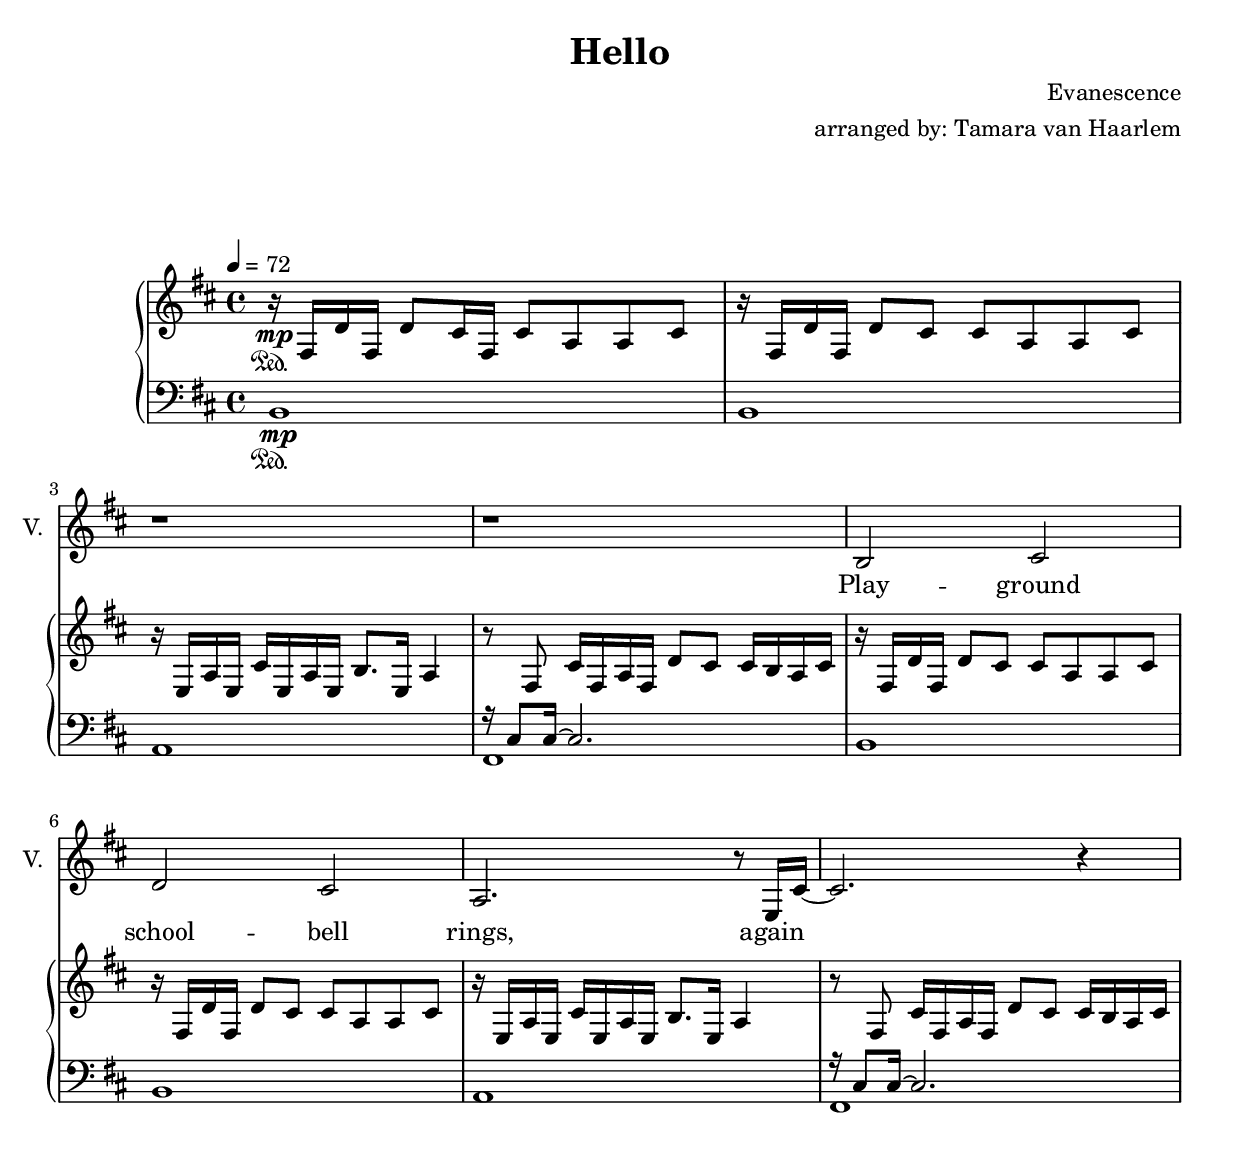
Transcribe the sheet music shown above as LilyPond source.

\include "articulate.ly"
\include "predefined-guitar-fretboards.ly"
\version "2.18.2"

\header {
  title = "Hello"
  composer = "Evanescence"
  arranger = "arranged by: Tamara van Haarlem"
}



voiceStaff= \relative c' {
  \tempo 4=72 \time 4/4 \key b \minor \clef "treble"
  \repeat unfold 4 r1

  %5
  b2 cis |
  d cis |
  a2. r8 e16 cis'~ |
  cis2. r4 |


}

cello= \relative c, {
  \tempo 4=72 \time 4/4 \key b \minor \clef bass
}

upperA= \relative c' {
  r16 fis, d' fis, d'8 cis cis a a cis |
}
upperB= \relative c' {
  r16 e, a e cis' e, a e b'8. e,16 a4 |
}
upperC= \relative c' {
  r8 fis, cis'16 fis, a fis d'8 cis cis16 b a cis |
}

upperStaff= \relative c' {
  \tempo 4=72 \time 4/4 \key b \minor
  r16\mp\sustainOn fis, d' fis, d'8 cis16 fis, cis'8 a a cis |
  \upperA
  \upperB
  \upperC

  %5
  \upperA
  \upperA
  \upperB
  \upperC

}


lowerStaff= \relative c {
  \tempo 4=72 \time 4/4 \key b \minor \clef bass
  b1\mp\sustainOn |
  b |
  a |
  << { \voiceTwo fis } \new Voice { \voiceOne r16 cis'8 cis16~ cis2. } \oneVoice >> |

  %5
  b1 |
  b |
  a |
  << { \voiceTwo fis } \new Voice { \voiceOne r16 cis'8 cis16~ cis2. } \oneVoice >> |

}

myChords= \chordmode {
}

\book {
  \bookOutputSuffix "sheet"
  \score {
    <<
      \new ChordNames { \myChords }
      \new FretBoards { \myChords }
      \new Staff = "voice" <<
        \set Staff.instrumentName = \markup { "Voice" }
        \set Staff.shortInstrumentName = \markup { "V." }
        \set Staff.midiInstrument = "choir aahs"
        \voiceStaff
        \addlyrics {
          Play -- ground school -- bell rings, again

        }
      >>
      \new Staff = "cello" <<
        \set Staff.instrumentName = \markup { "ViolonCello" }
        \set Staff.shortInstrumentName = \markup { "C." }
        \set Staff.midiInstrument = "cello"
        \cello
      >>
      \new PianoStaff = "piano" <<
        \new Staff {
          \set Staff.midiInstrument = "acoustic grand"
          \upperStaff
        }
        \new Staff {
          \set Staff.midiInstrument = "acoustic grand"
          \lowerStaff
        }
      >>
    >>
    \layout {
      \context {
        \Staff \RemoveEmptyStaves
        \override VerticalAxisGroup #'remove-first = ##t
      }
    }
  }
}
\book {
  \bookOutputSuffix "midi"
  \score {
    \unfoldRepeats \articulate <<
      \new Staff = "voice" <<
        \set Staff.instrumentName = \markup { "Voice" }
        \set Staff.shortInstrumentName = \markup { "V." }
        \set Staff.midiInstrument = "choir aahs"
        \voiceStaff
      >>
      \new Staff = "cello" <<
        \set Staff.instrumentName = \markup { "ViolonCello" }
        \set Staff.shortInstrumentName = \markup { "C." }
        \set Staff.midiInstrument = "cello"
        \cello
      >>
      \new PianoStaff = "piano" <<
        \new Staff {
          \set Staff.midiInstrument = "acoustic grand"
          \upperStaff
        }
        \new Staff {
          \set Staff.midiInstrument = "acoustic grand"
          \lowerStaff
        }
      >>
    >>
    \midi { }
  }
}
